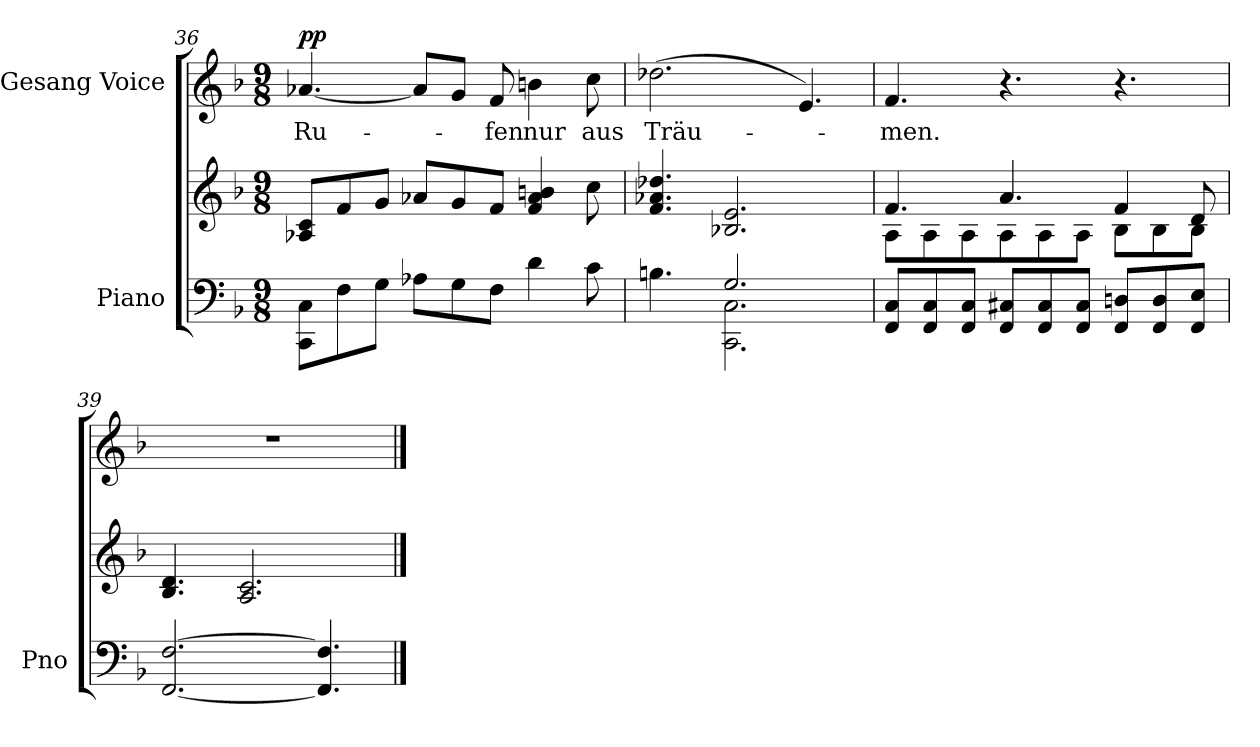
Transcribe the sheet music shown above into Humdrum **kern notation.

**kern	**kern	**kern	**text	**dynam
*part2	*part2	*part1	*part1	*part1
*staff3	*staff2	*staff1	*staff1	*staff1
*I"Piano	*	*I"Gesang Voice	*	*
*I'Pno	*	*	*	*
*clefF4	*clefG2	*clefG2	*	*
*k[b-]	*k[b-]	*k[b-]	*	*
*M9/8	*M9/8	*M9/8	*	*
=36	=36	=36	=36	=36
!	!	!	!LO:LY:b	!LO:DY:a
8CC\ 8C\L	8A-X/ 8c/L	[4.a-X/	Ru-	pp
8F\	8f/	.	.	.
8G\J	8g/J	.	.	.
8A-X\L	8a-X/L	8a-/L]	.	.
8G\	8g/	8g/J	.	.
!	!	!	!LO:LY:b	!
8F\J	8f/J	8f/	-fen	.
!	!	!	!LO:LY:b	!
4d\	4f/ 4a-/ 4bn/	4bn\	nur	.
!	!	!	!LO:LY:b	!
8c\	8cc\	8cc\	aus	.
=37	=37	=37	=37	=37
*^	*	*	*	*
!	!	!	!	!LO:LY:b	!
4.Bn\	4.ryy	4.f/ 4.a-X/ 4.dd-X/	(2.dd-X\	Träu-	.
2.G/	2.CC\ 2.C\	2.B-X/ 2.e/	.	.	.
.	.	.	4.e/)	.	.
*v	*v	*	*	*	*
!!LO:LB:g=z
=38	=38	=38	=38	=38
*	*^	*	*	*
!	!	!	!	!LO:LY:b	!
*	*tremolo	*	*	*	*
8FF/ 8C/L	4.f/	8A\L	4.f/	-men.	.
8FF/ 8C/	.	8A\	.	.	.
8FF/ 8C/J	.	8A\	.	.	.
8FF/ 8C#X/L	4.a/	8A\	4.r	.	.
8FF/ 8C#/	.	8A\	.	.	.
8FF/ 8C#/J	.	8A\J	.	.	.
*	*Xtremolo	*	*	*	*
8FF/ 8Dn/L	4f/	8B-\L	4.r	.	.
8FF/ 8D/	.	8B-\	.	.	.
8FF/ 8E/J	8d/	8B-\J	.	.	.
*	*v	*v	*	*	*
=39	=39	=39	=39	=39
[2.FF/ [2.F/	4.B-/ 4.d/	8%9r	.	.
.	2.A/ 2.c/	.	.	.
4.FF/] 4.F/]	.	.	.	.
==	==	==	==	==
*-	*-	*-	*-	*-
